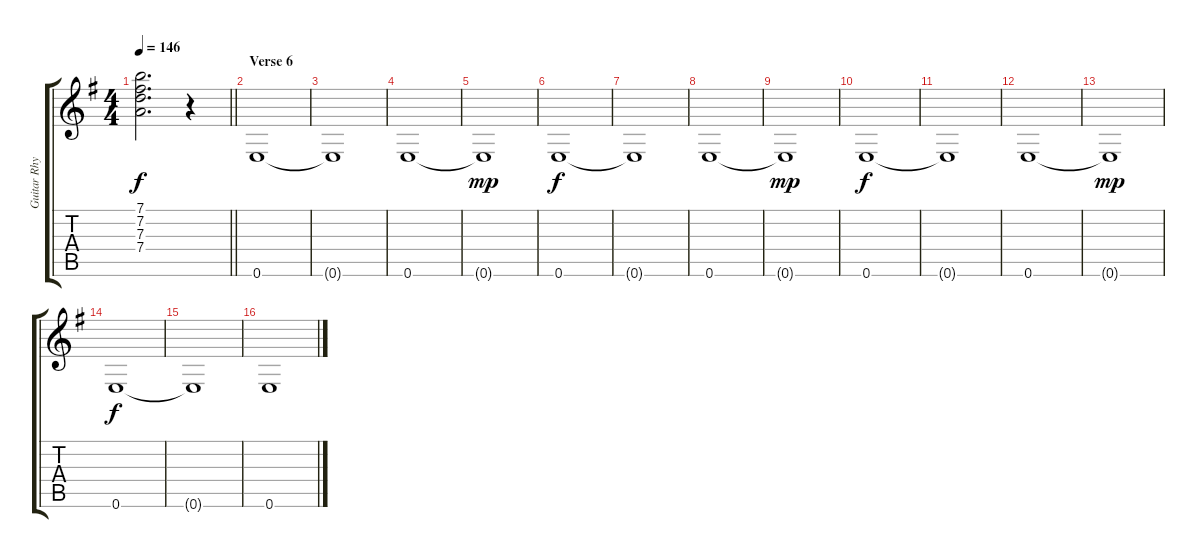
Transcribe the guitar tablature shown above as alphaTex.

\track ("Guitar Rhythm 3" "Guitar Rhy") {instrument overdrivenguitar}
\staff {score tabs}
\tuning (E4 B3 G3 D3 A2 E2) {hide}
\ts (4 4)
\tempo 146
\clef g2
\barLineRight lightlight
\ks g
(7.1{t} 7.2{t} 7.3{t} 7.4{t}).2{d dy f} r.4 |
\section ("" "Verse 6")
0.6.1 |
0.6{t}.1 |
0.6.1 |
0.6{t}.1{dy mp} |
0.6.1{dy f} |
0.6{t}.1 |
0.6.1 |
0.6{t}.1{dy mp} |
0.6.1{dy f} |
0.6{t}.1 |
0.6.1 |
0.6{t}.1{dy mp} |
0.6.1{dy f} |
0.6{t}.1 |
0.6.1
